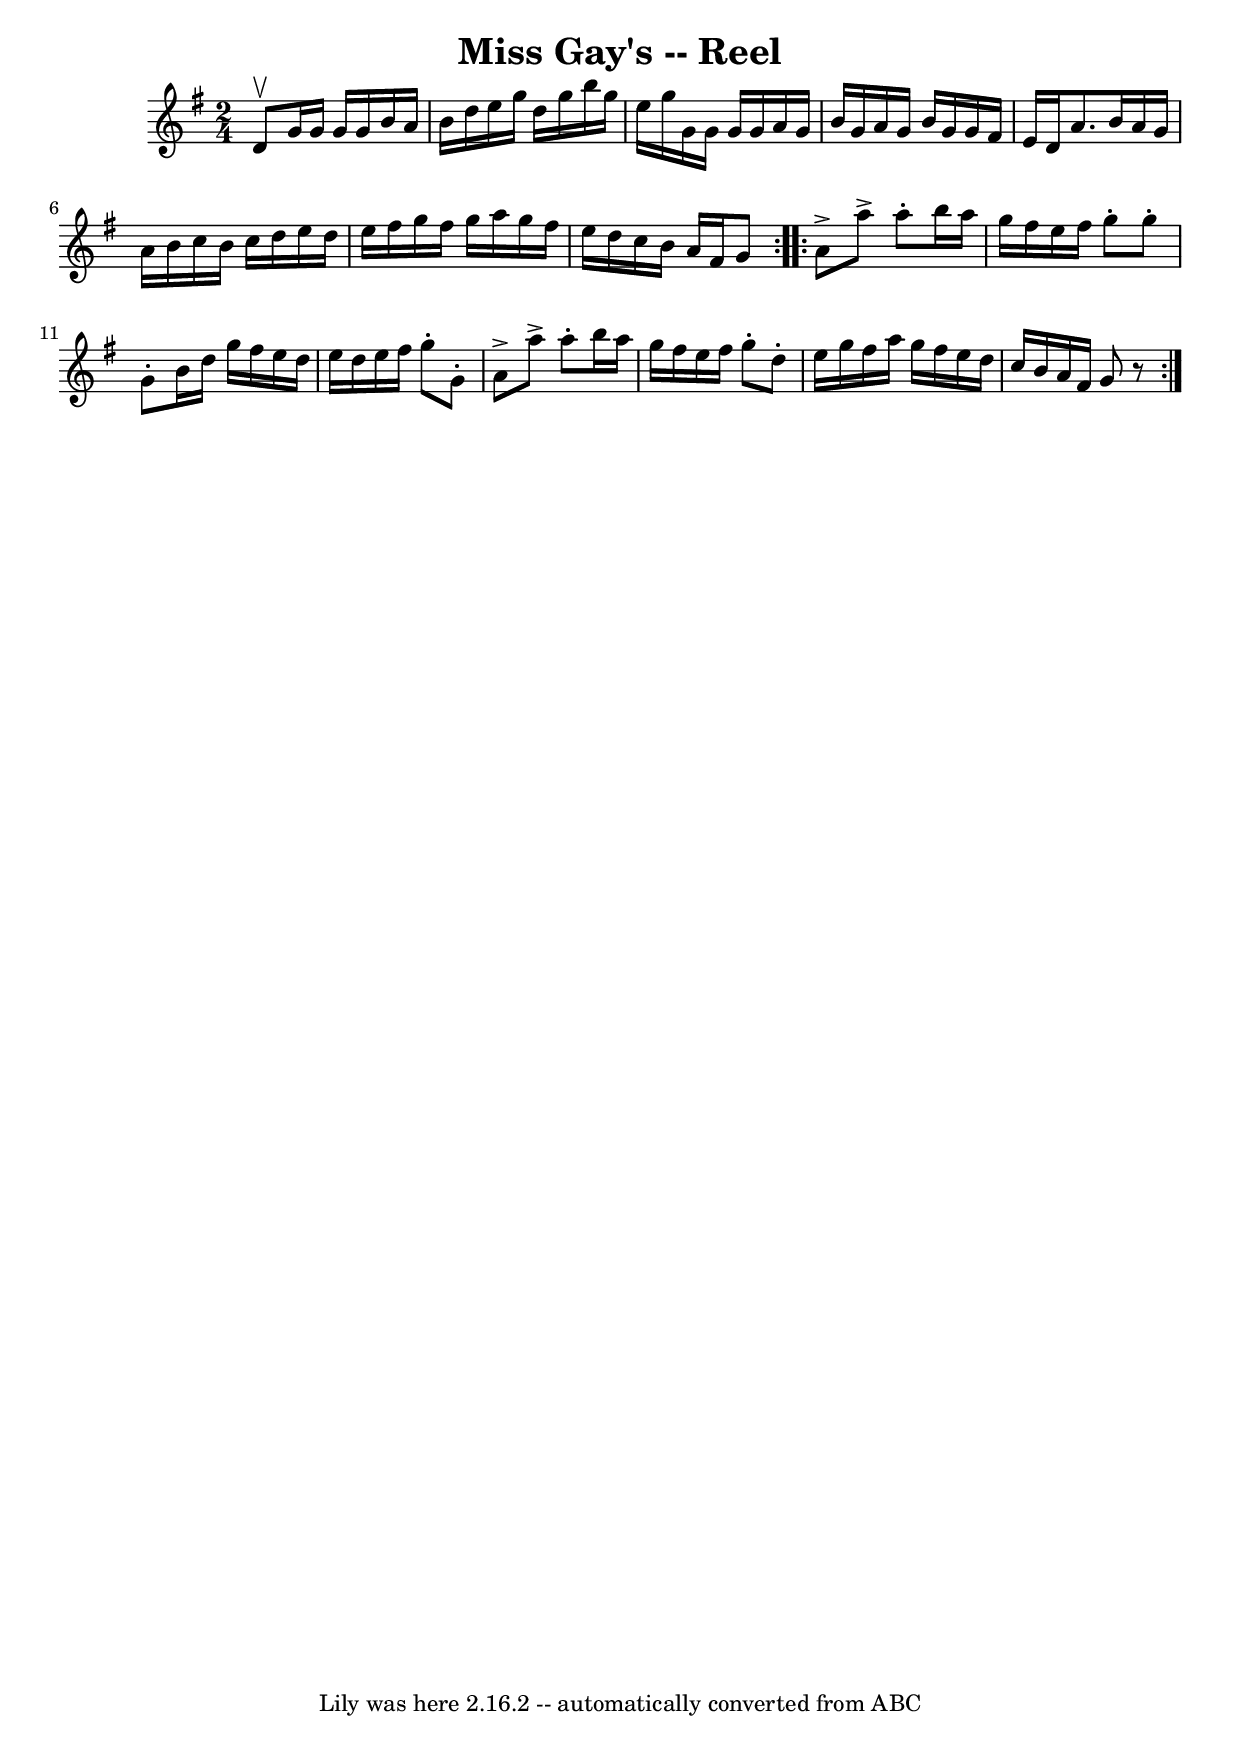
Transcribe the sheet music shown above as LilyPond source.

\version "2.16.2"
\include "Mammoth.ily"
\header {
  %% book = "Ryan's Mammoth Collection"
 crossRefNumber = "1"
 footnotes = "\\\\175"
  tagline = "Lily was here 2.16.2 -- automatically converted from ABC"
  title = "Miss Gay's -- Reel"

}
voicedefault =  {



  \repeat volta 2 {

    \time 2/4 
    \key g \major d'8^\upbow  |
 g'16 g'16 g'16 g'16 b'16 a'16 b'16 d''16     |
 e''16 g''16 d''16 g''16 b''16 g''16 e''16 g''16     |
 g'16 g'16 g'16 g'16 a'16 g'16 b'16 g'16     |
 a'16 g'16 b'16 g'16 g'16 fis'16 e'16 d'16     |
 a'8. b'16 a'16 g'16 a'16 b'16     |
 c''16 b'16 c''16 d''16 e''16 d''16 e''16 fis''16     |
 g''16 fis''16 g''16 a''16 g''16 fis''16 e''16 d''16     |
 c''16 b'16 a'16 fis'16 g'8  
    
  } 
  \repeat volta 2 {
 a'8^\accent a''8^\accent a''8-. b''16 a''16     |
 g''16 fis''16 e''16 fis''16 g''8-. g''8-.    |
 g'8-. b'16 d''16 g''16 fis''16 e''16 d''16     |
 e''16 d''16 e''16 fis''16 g''8-. g'8-.   |
 a'8^\accent a''8^\accent a''8-. b''16 a''16     |
 g''16 fis''16 e''16 fis''16 g''8-. d''8-.    |
 e''16 g''16 fis''16 a''16 g''16 fis''16 e''16 d''16     |
 c''16    
 b'16 a'16 fis'16 g'8    r8   
  }   

}

\score{
  <<

    \context Staff="default"
    {
      \voicedefault 
      
    }

  >>
  \layout {
    
  }
  \midi {
  }

}
